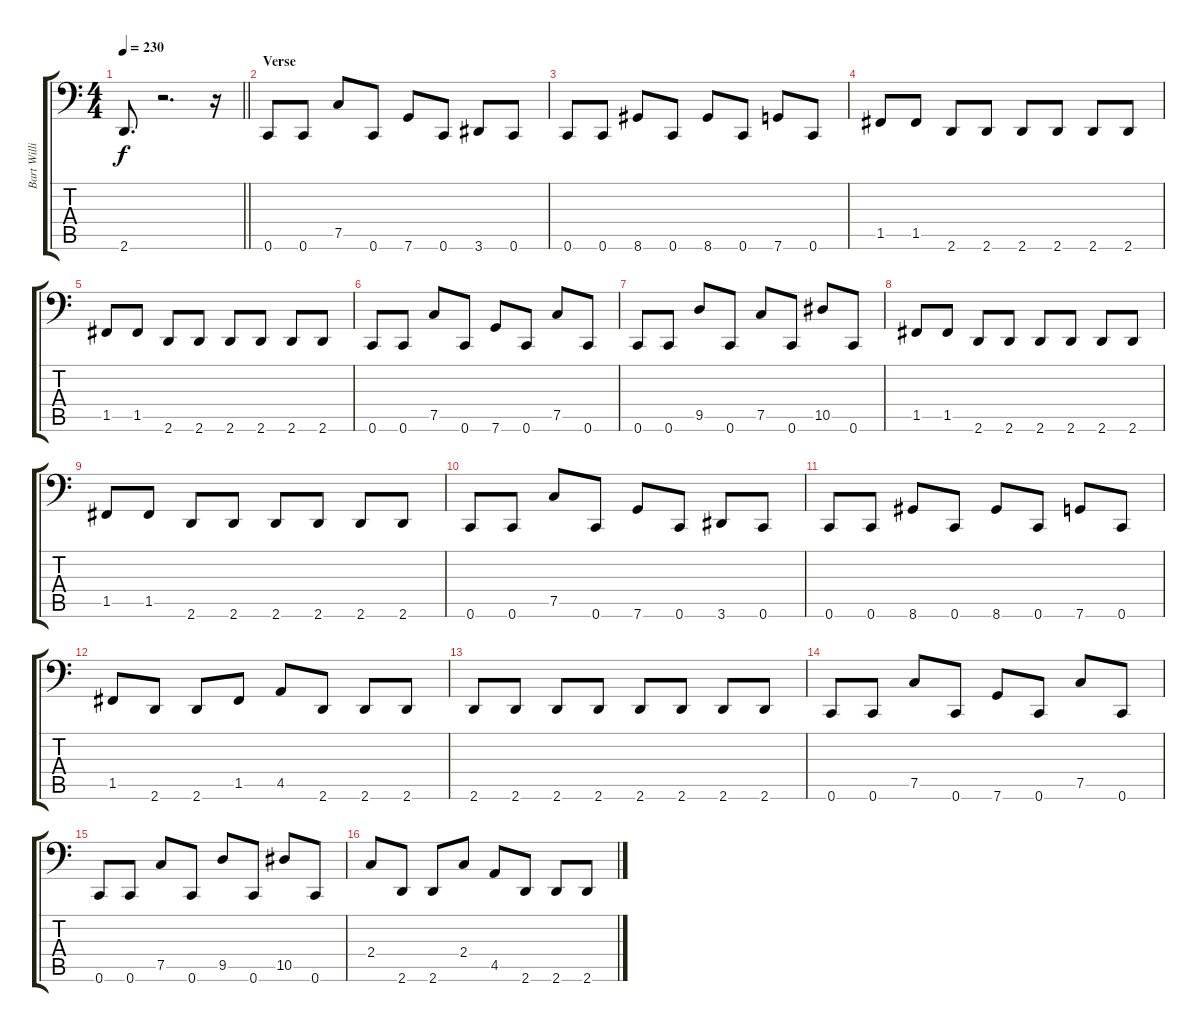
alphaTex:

\track ("Bart Williams" "Bart Willi") {instrument electricbasspick}
\staff {score tabs}
\tuning (C3 G2 Eb2 Bb1 F1 C1) {hide}
\ts (4 4)
\tempo 230
\clef f4
\barLineRight lightlight
\ks c
2.6.8{d dy f} r.2{d} r.16 |
\section ("" "Verse")
0.6.8 0.6.8 7.5.8 0.6.8 7.6.8 0.6.8 3.6.8 0.6.8 |
0.6.8 0.6.8 8.6.8 0.6.8 8.6.8 0.6.8 7.6.8 0.6.8 |
1.5.8 1.5.8 2.6.8 2.6.8 2.6.8 2.6.8 2.6.8 2.6.8 |
1.5.8 1.5.8 2.6.8 2.6.8 2.6.8 2.6.8 2.6.8 2.6.8 |
0.6.8 0.6.8 7.5.8 0.6.8 7.6.8 0.6.8 7.5.8 0.6.8 |
0.6.8 0.6.8 9.5.8 0.6.8 7.5.8 0.6.8 10.5.8 0.6.8 |
1.5.8 1.5.8 2.6.8 2.6.8 2.6.8 2.6.8 2.6.8 2.6.8 |
1.5.8 1.5.8 2.6.8 2.6.8 2.6.8 2.6.8 2.6.8 2.6.8 |
0.6.8 0.6.8 7.5.8 0.6.8 7.6.8 0.6.8 3.6.8 0.6.8 |
0.6.8 0.6.8 8.6.8 0.6.8 8.6.8 0.6.8 7.6.8 0.6.8 |
1.5.8 2.6.8 2.6.8 1.5.8 4.5.8 2.6.8 2.6.8 2.6.8 |
2.6.8 2.6.8 2.6.8 2.6.8 2.6.8 2.6.8 2.6.8 2.6.8 |
0.6.8 0.6.8 7.5.8 0.6.8 7.6.8 0.6.8 7.5.8 0.6.8 |
0.6.8 0.6.8 7.5.8 0.6.8 9.5.8 0.6.8 10.5.8 0.6.8 |
2.4.8 2.6.8 2.6.8 2.4.8 4.5.8 2.6.8 2.6.8 2.6.8
